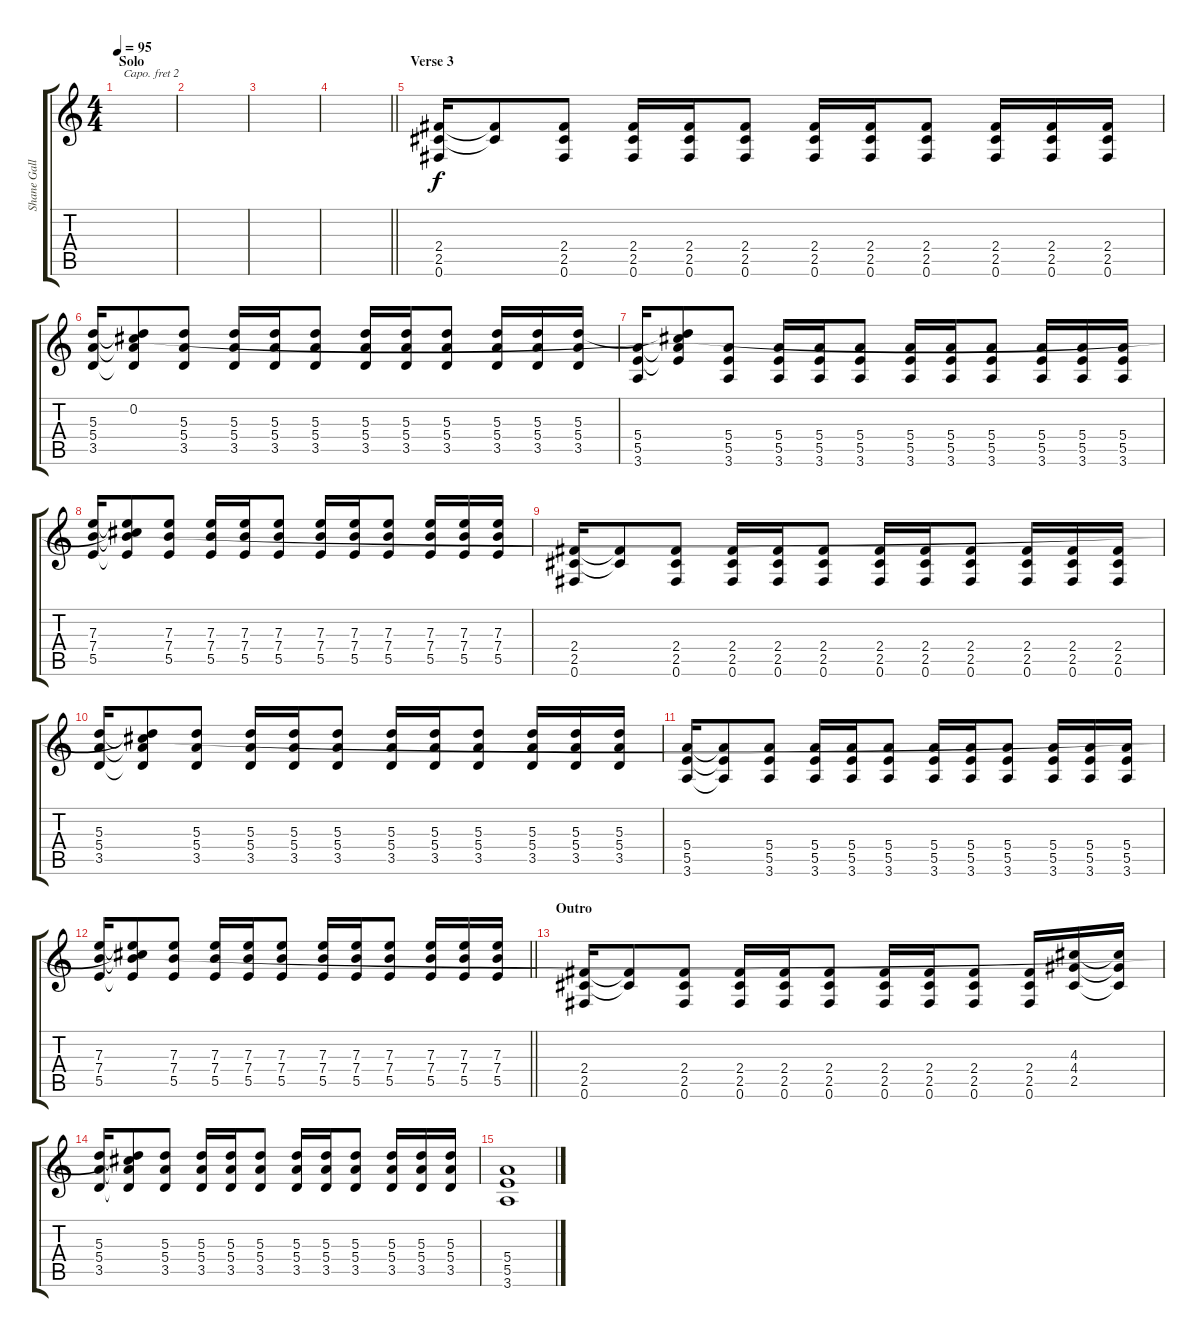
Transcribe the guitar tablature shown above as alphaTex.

\track ("Shane Gallagher [Clean]" "Shane Gall") {instrument electricguitarclean}
\staff {score tabs}
\capo 2
\tuning (E4 B3 G3 D3 A2 E2) {hide}
\ts (4 4)
\section ("" "Solo")
\tempo 95
\clef g2
\ks c
|
|
|
\barLineRight lightlight
|
\section ("" "Verse 3")
(2.4 2.5 0.6).16 (2.4{t} 2.5{t}).8 (2.4 2.5 0.6).8 (2.4 2.5 0.6).16 (2.4 2.5 0.6).16 (2.4 2.5 0.6).8 (2.4 2.5 0.6).16 (2.4 2.5 0.6).16 (2.4 2.5 0.6).8 (2.4 2.5 0.6).16 (2.4 2.5 0.6).16 (2.4 2.5 0.6).16 |
(5.3 5.4 3.5).16 (0.2 5.3{t} 5.4{t} 3.5{t}).8 (5.3 5.4 3.5).8 (5.3 5.4 3.5).16 (5.3 5.4 3.5).16 (5.3 5.4 3.5).8 (5.3 5.4 3.5).16 (5.3 5.4 3.5).16 (5.3 5.4 3.5).8 (5.3 5.4 3.5).16 (5.3 5.4 3.5).16 (5.3 5.4 3.5).16 |
(5.4 5.5 3.6).16 (0.2{t} 5.3{t} 5.4{t} 5.5{t}).8 (5.4 5.5 3.6).8 (5.4 5.5 3.6).16 (5.4 5.5 3.6).16 (5.4 5.5 3.6).8 (5.4 5.5 3.6).16 (5.4 5.5 3.6).16 (5.4 5.5 3.6).8 (5.4 5.5 3.6).16 (5.4 5.5 3.6).16 (5.4 5.5 3.6).16 |
(7.3 7.4 5.5).16 (0.2{t} 7.3{t} 7.4{t} 5.5{t}).8 (7.3 7.4 5.5).8 (7.3 7.4 5.5).16 (7.3 7.4 5.5).16 (7.3 7.4 5.5).8 (7.3 7.4 5.5).16 (7.3 7.4 5.5).16 (7.3 7.4 5.5).8 (7.3 7.4 5.5).16 (7.3 7.4 5.5).16 (7.3 7.4 5.5).16 |
(2.4 2.5 0.6).16 (2.4{t} 2.5{t}).8 (2.4 2.5 0.6).8 (2.4 2.5 0.6).16 (2.4 2.5 0.6).16 (2.4 2.5 0.6).8 (2.4 2.5 0.6).16 (2.4 2.5 0.6).16 (2.4 2.5 0.6).8 (2.4 2.5 0.6).16 (2.4 2.5 0.6).16 (2.4 2.5 0.6).16 |
(5.3 5.4 3.5).16 (0.2{t} 5.3{t} 5.4{t} 3.5{t}).8 (5.3 5.4 3.5).8 (5.3 5.4 3.5).16 (5.3 5.4 3.5).16 (5.3 5.4 3.5).8 (5.3 5.4 3.5).16 (5.3 5.4 3.5).16 (5.3 5.4 3.5).8 (5.3 5.4 3.5).16 (5.3 5.4 3.5).16 (5.3 5.4 3.5).16 |
(5.4 5.5 3.6).16 (5.4{t} 5.5{t} 3.6{t}).8 (5.4 5.5 3.6).8 (5.4 5.5 3.6).16 (5.4 5.5 3.6).16 (5.4 5.5 3.6).8 (5.4 5.5 3.6).16 (5.4 5.5 3.6).16 (5.4 5.5 3.6).8 (5.4 5.5 3.6).16 (5.4 5.5 3.6).16 (5.4 5.5 3.6).16 |
\barLineRight lightlight
(7.3 7.4 5.5).16 (0.2{t} 7.3{t} 7.4{t} 5.5{t}).8 (7.3 7.4 5.5).8 (7.3 7.4 5.5).16 (7.3 7.4 5.5).16 (7.3 7.4 5.5).8 (7.3 7.4 5.5).16 (7.3 7.4 5.5).16 (7.3 7.4 5.5).8 (7.3 7.4 5.5).16 (7.3 7.4 5.5).16 (7.3 7.4 5.5).16 |
\section ("" "Outro")
(2.4 2.5 0.6).16 (2.4{t} 2.5{t}).8 (2.4 2.5 0.6).8 (2.4 2.5 0.6).16 (2.4 2.5 0.6).16 (2.4 2.5 0.6).8 (2.4 2.5 0.6).16 (2.4 2.5 0.6).16 (2.4 2.5 0.6).8 (2.4 2.5 0.6).16 (4.3 4.4 2.5).16 (4.3{t} 4.4{t} 2.5{t}).16 |
(5.3 5.4 3.5).16 (0.2{t} 5.3{t} 5.4{t} 3.5{t}).8 (5.3 5.4 3.5).8 (5.3 5.4 3.5).16 (5.3 5.4 3.5).16 (5.3 5.4 3.5).8 (5.3 5.4 3.5).16 (5.3 5.4 3.5).16 (5.3 5.4 3.5).8 (5.3 5.4 3.5).16 (5.3 5.4 3.5).16 (5.3 5.4 3.5).16 |
(5.4 5.5 3.6).1
